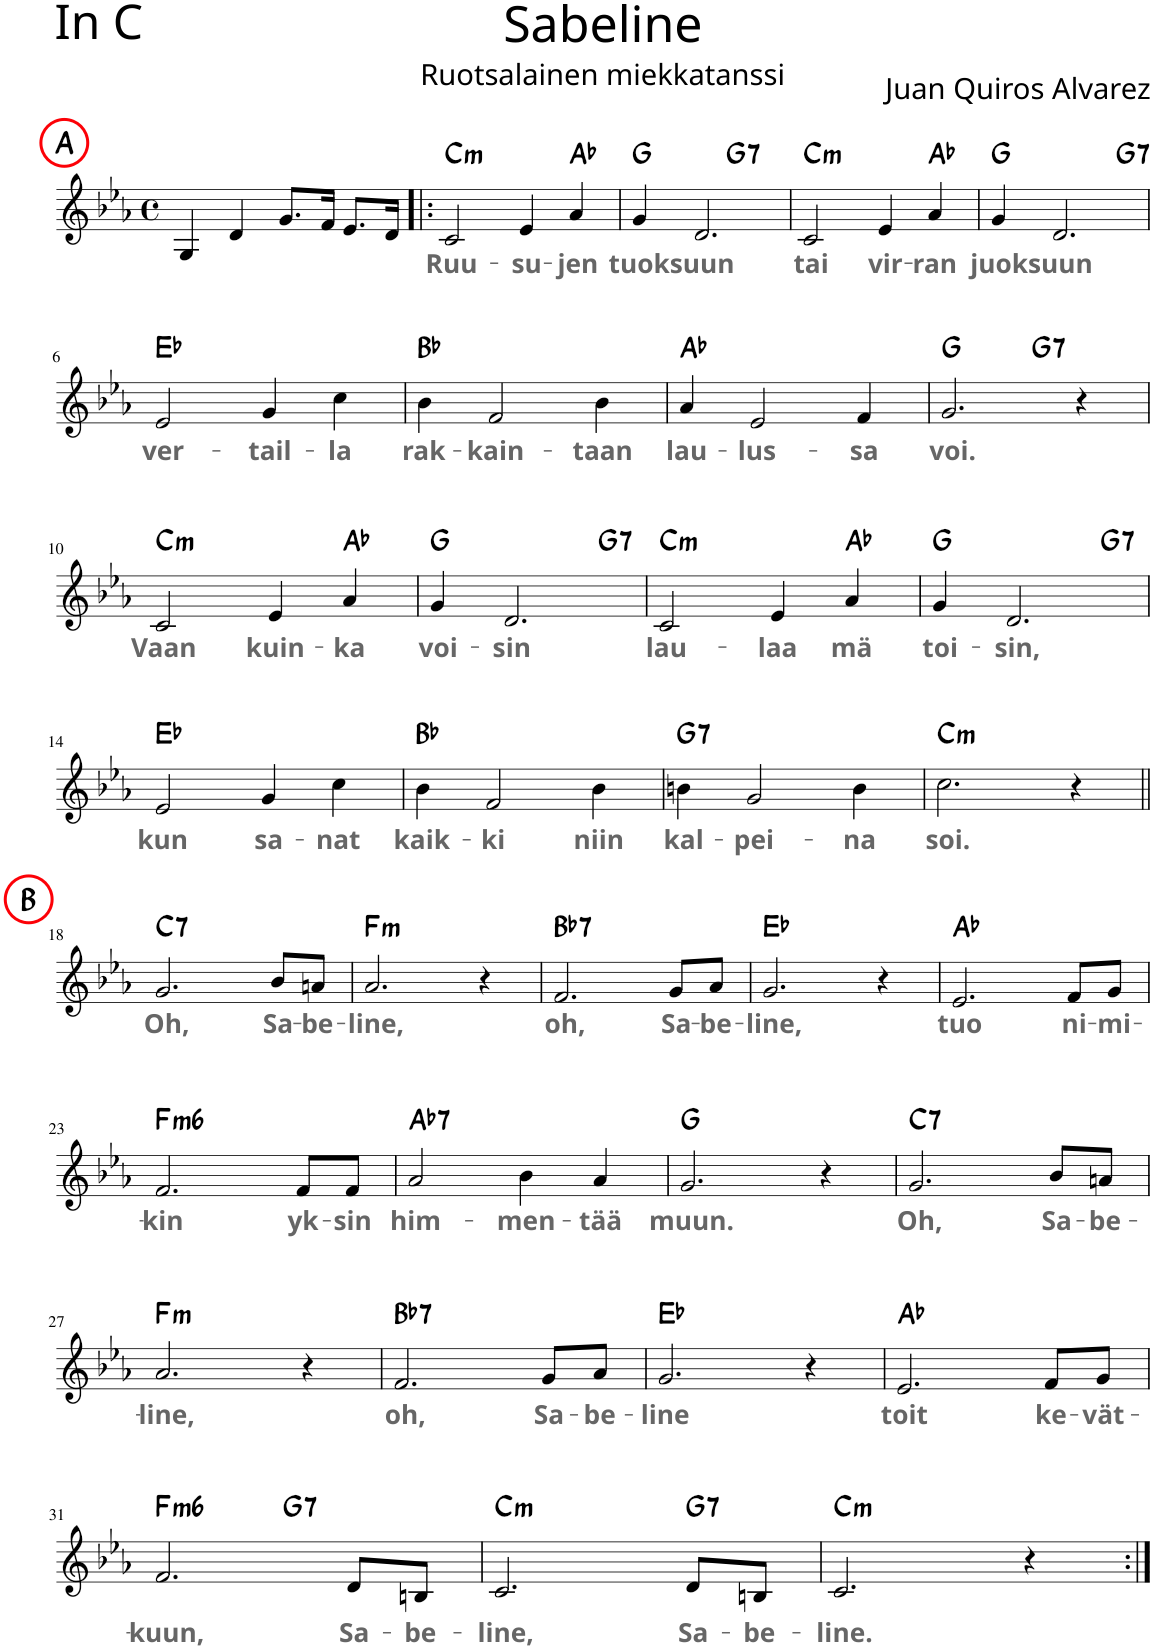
**kern	**text	**harte
*part1	*part1	*part1
*staff1	*staff1	*
*I"Piano	*	*
*I'Pno.	*	*
*clefG2	*	*
*k[b-e-a-]	*	*
*M4/4	*	*
*met(c)	*	*
=1	=1	=1
4G/	.	.
4d/	.	.
8.g/L	.	.
16f/Jk	.	.
8.e-/L	.	.
16d/Jk	.	.
=2!|:	=2!|:	=2!|:
!LO:TX:a:B:t=A	!	!
!	!LO:LY:b:color=#666666	!LO:H:kt=m
2c/	Ruu-	C:min
!	!LO:LY:b:color=#666666	!
4e-/	-su-	.
!	!LO:LY:b:color=#666666	!
4a-/	-jen	Ab:maj
=3	=3	=3
!	!LO:LY:b:color=#666666	!
*^	*	*
4g/	2ryy	tuok-	G:maj
!	!	!LO:LY:b:color=#666666	!
2.d/	.	-suun	.
!	!	!	!LO:H:kt=7
.	2ryy	.	G:7
=4	=4	=4	=4
!	!	!LO:LY:b:color=#666666	!LO:H:kt=m
*v	*v	*	*
2c/	tai	C:min
!	!LO:LY:b:color=#666666	!
4e-/	vir-	.
!	!LO:LY:b:color=#666666	!
4a-/	-ran	Ab:maj
=5	=5	=5
!	!LO:LY:b:color=#666666	!
*^	*	*
4g/	2.ryy	juok-	G:maj
!	!	!LO:LY:b:color=#666666	!
2.d/	.	-suun	.
!	!	!	!LO:H:kt=7
.	4ryy	.	G:7
!!LO:LB:g=z	!!
=6	=6	=6	=6
!	!	!LO:LY:b:color=#666666	!
*v	*v	*	*
2e-/	ver-	Eb:maj
!	!LO:LY:b:color=#666666	!
4g/	-tail-	.
!	!LO:LY:b:color=#666666	!
4cc\	-la	.
=7	=7	=7
!	!LO:LY:b:color=#666666	!
4b-\	rak-	Bb:maj
!	!LO:LY:b:color=#666666	!
2f/	-kain-	.
!	!LO:LY:b:color=#666666	!
4b-\	-taan	.
=8	=8	=8
!	!LO:LY:b:color=#666666	!
4a-/	lau-	Ab:maj
!	!LO:LY:b:color=#666666	!
2e-/	-lus-	.
!	!LO:LY:b:color=#666666	!
4f/	-sa	.
=9	=9	=9
!	!LO:LY:b:color=#666666	!
*^	*	*
2.g/	2ryy	voi.	G:maj
!	!	!	!LO:H:kt=7
.	2ryy	.	G:7
4r	.	.	.
!!LO:LB:g=z	!!
=10	=10	=10	=10
!	!	!LO:LY:b:color=#666666	!LO:H:kt=m
*v	*v	*	*
2c/	Vaan	C:min
!	!LO:LY:b:color=#666666	!
4e-/	kuin-	.
!	!LO:LY:b:color=#666666	!
4a-/	-ka	Ab:maj
=11	=11	=11
!	!LO:LY:b:color=#666666	!
*^	*	*
4g/	2.ryy	voi-	G:maj
!	!	!LO:LY:b:color=#666666	!
2.d/	.	-sin	.
!	!	!	!LO:H:kt=7
.	4ryy	.	G:7
=12	=12	=12	=12
!	!	!LO:LY:b:color=#666666	!LO:H:kt=m
*v	*v	*	*
2c/	lau-	C:min
!	!LO:LY:b:color=#666666	!
4e-/	-laa	.
!	!LO:LY:b:color=#666666	!
4a-/	mä	Ab:maj
=13	=13	=13
!	!LO:LY:b:color=#666666	!
*^	*	*
4g/	2.ryy	toi-	G:maj
!	!	!LO:LY:b:color=#666666	!
2.d/	.	-sin,	.
!	!	!	!LO:H:kt=7
.	4ryy	.	G:7
!!LO:LB:g=z	!!
=14	=14	=14	=14
!	!	!LO:LY:b:color=#666666	!
*v	*v	*	*
2e-/	kun	Eb:maj
!	!LO:LY:b:color=#666666	!
4g/	sa-	.
!	!LO:LY:b:color=#666666	!
4cc\	-nat	.
=15	=15	=15
!	!LO:LY:b:color=#666666	!
4b-\	kaik-	Bb:maj
!	!LO:LY:b:color=#666666	!
2f/	-ki	.
!	!LO:LY:b:color=#666666	!
4b-\	niin	.
=16	=16	=16
!	!LO:LY:b:color=#666666	!LO:H:kt=7
4bn\	kal-	G:7
!	!LO:LY:b:color=#666666	!
2g/	-pei-	.
!	!LO:LY:b:color=#666666	!
4b\	-na	.
=17	=17	=17
!	!LO:LY:b:color=#666666	!LO:H:kt=m
2.cc\	soi.	C:min
4r	.	.
!!LO:LB:g=z
=18||	=18||	=18||
!LO:TX:a:B:t=B	!	!
!	!LO:LY:b:color=#666666	!LO:H:kt=7
2.g/	Oh,	C:7
!	!LO:LY:b:color=#666666	!
8b-/L	Sa-	.
!	!LO:LY:b:color=#666666	!
8an/J	-be-	.
=19	=19	=19
!	!LO:LY:b:color=#666666	!LO:H:kt=m
2.a-/	line,	F:min
4r	.	.
=20	=20	=20
!	!LO:LY:b:color=#666666	!LO:H:kt=7
2.f/	oh,	Bb:7
!	!LO:LY:b:color=#666666	!
8g/L	Sa-	.
!	!LO:LY:b:color=#666666	!
8a-/J	-be-	.
=21	=21	=21
!	!LO:LY:b:color=#666666	!
2.g/	-line,	Eb:maj
4r	.	.
=22	=22	=22
!	!LO:LY:b:color=#666666	!
2.e-/	tuo	Ab:maj
!	!LO:LY:b:color=#666666	!
8f/L	ni-	.
!	!LO:LY:b:color=#666666	!
8g/J	-mi-	.
!!LO:LB:g=z
=23	=23	=23
!	!LO:LY:b:color=#666666	!LO:H:kt=m6
2.f/	-kin	F:min6
!	!LO:LY:b:color=#666666	!
8f/L	yk-	.
!	!LO:LY:b:color=#666666	!
8f/J	-sin	.
=24	=24	=24
!	!LO:LY:b:color=#666666	!LO:H:kt=7
2a-/	him-	Ab:7
!	!LO:LY:b:color=#666666	!
4b-\	-men-	.
!	!LO:LY:b:color=#666666	!
4a-/	-tää	.
=25	=25	=25
!	!LO:LY:b:color=#666666	!
2.g/	muun.	G:maj
4r	.	.
=26	=26	=26
!	!LO:LY:b:color=#666666	!LO:H:kt=7
2.g/	Oh,	C:7
!	!LO:LY:b:color=#666666	!
8b-/L	Sa-	.
!	!LO:LY:b:color=#666666	!
8an/J	-be-	.
!!LO:LB:g=z
=27	=27	=27
!	!LO:LY:b:color=#666666	!LO:H:kt=m
2.a-/	-line,	F:min
4r	.	.
=28	=28	=28
!	!LO:LY:b:color=#666666	!LO:H:kt=7
2.f/	oh,	Bb:7
!	!LO:LY:b:color=#666666	!
8g/L	Sa-	.
!	!LO:LY:b:color=#666666	!
8a-/J	-be-	.
=29	=29	=29
!	!LO:LY:b:color=#666666	!
2.g/	-line	Eb:maj
4r	.	.
=30	=30	=30
!	!LO:LY:b:color=#666666	!
2.e-/	toit	Ab:maj
!	!LO:LY:b:color=#666666	!
8f/L	ke-	.
!	!LO:LY:b:color=#666666	!
8g/J	-vät-	.
!!LO:LB:g=z
=31	=31	=31
!	!LO:LY:b:color=#666666	!LO:H:kt=m6
*^	*	*
2.f/	2ryy	-kuun,	F:min6
!	!	!	!LO:H:kt=7
.	2ryy	.	G:7
!	!	!LO:LY:b:color=#666666	!
8d/L	.	Sa-	.
!	!	!LO:LY:b:color=#666666	!
8Bn/J	.	-be-	.
=32	=32	=32	=32
!	!	!LO:LY:b:color=#666666	!LO:H:kt=m
*v	*v	*	*
2.c/	-line,	C:min
!	!LO:LY:b:color=#666666	!LO:H:kt=7
8d/L	Sa-	G:7
!	!LO:LY:b:color=#666666	!
8Bn/J	-be-	.
=33	=33	=33
!	!LO:LY:b:color=#666666	!LO:H:kt=m
2.c/	-line.	C:min
4r	.	.
=:|!	=:|!	=:|!
*-	*-	*-
